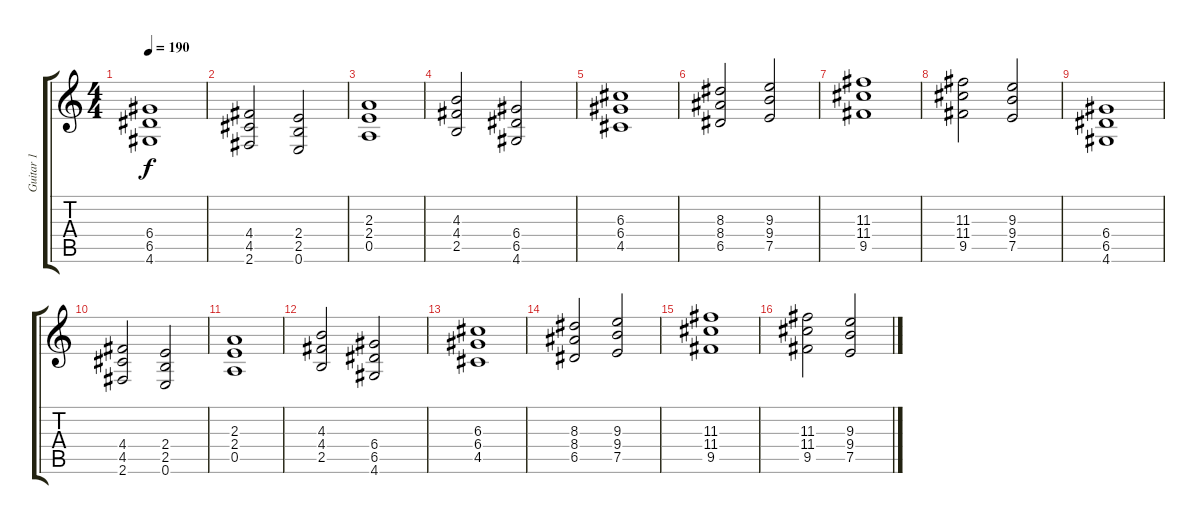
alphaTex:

\track ("Guitar 1" "Guitar 1") {instrument distortionguitar}
\staff {score tabs}
\tuning (E4 B3 G3 D3 A2 E2) {hide}
\ts (4 4)
\tempo 190
\clef g2
\ks c
(6.4 6.5 4.6).1{dy f instrument distortionguitar} |
(4.4 4.5 2.6).2 (2.4 2.5 0.6).2 |
(2.3 2.4 0.5).1 |
(4.3 4.4 2.5).2 (6.4 6.5 4.6).2 |
(6.3 6.4 4.5).1 |
(8.3 8.4 6.5).2 (9.3 9.4 7.5).2 |
(11.3 11.4 9.5).1 |
(11.3 11.4 9.5).2 (9.3 9.4 7.5).2 |
(6.4 6.5 4.6).1 |
(4.4 4.5 2.6).2 (2.4 2.5 0.6).2 |
(2.3 2.4 0.5).1 |
(4.3 4.4 2.5).2 (6.4 6.5 4.6).2 |
(6.3 6.4 4.5).1 |
(8.3 8.4 6.5).2 (9.3 9.4 7.5).2 |
(11.3 11.4 9.5).1 |
(11.3 11.4 9.5).2 (9.3 9.4 7.5).2
